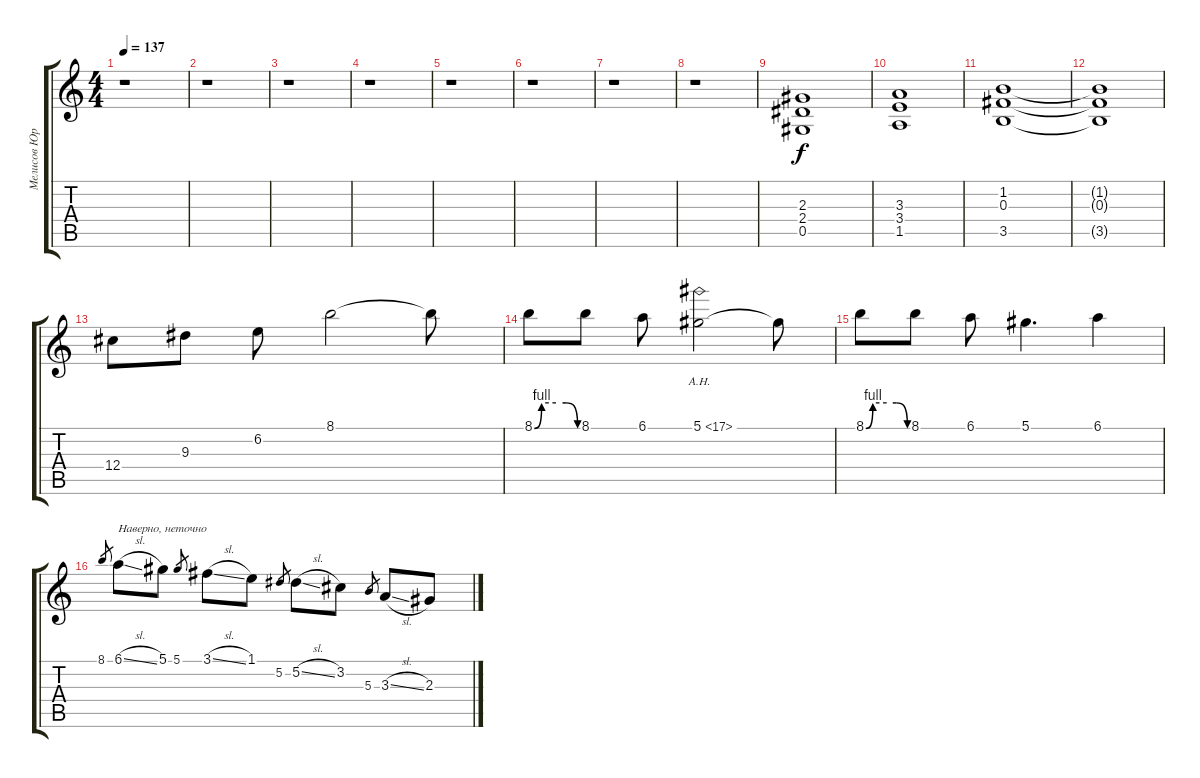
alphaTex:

\track ("Мелисов Юрий" "Мелисов Юр") {instrument distortionguitar}
\staff {score tabs}
\tuning (Eb4 Bb3 Gb3 Db3 Ab2 Eb2) {hide}
\ts (4 4)
\tempo 137
\clef g2
\ks c
r.1{dy f} |
r.1 |
r.1 |
r.1 |
r.1 |
r.1 |
r.1 |
r.1 |
(2.3 2.4 0.5).1 |
(3.3 3.4 1.5).1 |
(1.2 0.3 3.5).1 |
(1.2{t} 0.3{t} 3.5{t}).1 |
12.4.8 9.3.8 6.2.8 8.1.2 8.1{t}.8 |
8.1{be (custom 0 0 10 4 30 4 44 4 60 0)}.8 8.1.8 6.1.8 5.1{ah 12}.2 5.1{t}.8 |
8.1{be (custom 0 0 10 4 30 4 44 4 60 0)}.8 8.1.8 6.1.8 5.1.4{d} 6.1.4 |
8.1.8{gr} 6.1{sl}.8{txt "Наверно, неточно"} 5.1.8 5.1.8{gr} 3.1{sl}.8 1.1.8 5.2.8{gr} 5.2{sl}.8 3.2.8 5.3.8{gr} 3.3{sl}.8 2.3.8
